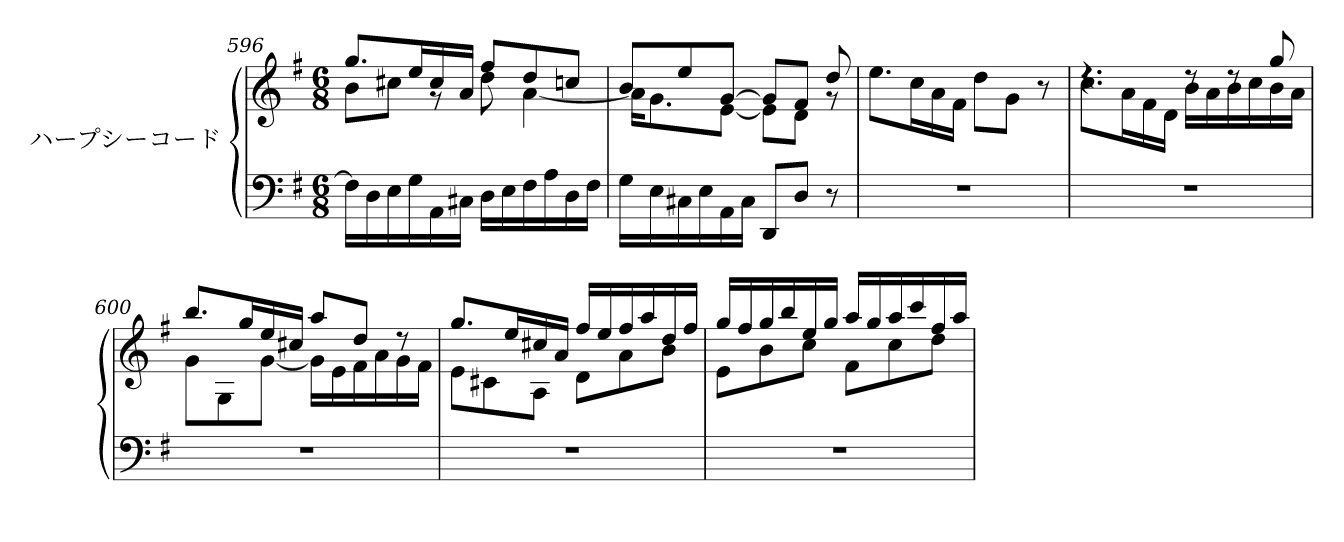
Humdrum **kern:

**kern	**kern
*part1	*part1
*staff2	*staff1
*I"ハープシーコード	*
!!LO:LB:g=z
*clefF4	*clefG2
*k[f#]	*k[f#]
*M6/8	*M6/8
=596	=596
*	*^
16F#\LL]	8.gg/L	8b\L
16D\	.	.
16E\	.	8cc#X\J
16G\	16ee/L	.
16AA\	16cc#/	8rg
16C#X\JJ	16a/JJ	.
16D\LL	8ff#/L	8dd\
16E\	.	.
16F#\	8dd/	[4a\
16A\	.	.
16D\	8ccn/J	.
16F#\JJ	.	.
=597	=597	=597
16G\LL	8b/L	16a\KL]
16E\	.	8.g\
16C#X\	8ee/	.
16E\	.	.
16AA\	[8g/J	[8e\J
16C#\JJ	.	.
8DD/L	8g/L]	8e\L]
8D/J	8f#/J	8d\J
8r	8dd/	8rg
*	*v	*v
=598	=598
2.r	8.ee\L
.	16cc\L
.	16a\
.	16f#\JJ
.	8dd\L
.	8g\J
.	8r
=599	=599
*	*^
2.r	4.rdd	8.cc\L
.	.	16a\L
.	.	16f#\
.	.	16d\JJ
.	8rdd	16b\LL
.	.	16a\
.	8rdd	16b\
.	.	16cc\
.	8gg/	16b\
.	.	16a\JJ
!!LO:LB:g=z	!!
=600	=600	=600
2.r	8.bb/L	8g\L
.	.	8G\
.	16gg/L	.
.	16ee/	[8g\J
.	16cc#X/JJ	.
.	8aa/L	16g\LL]
.	.	16e\
.	8dd/J	16f#\
.	.	16a\
.	8rdd	16g\
.	.	16f#\JJ
=601	=601	=601
2.r	8.gg/L	8e\L
.	.	8c#X\
.	16ee/L	.
.	16cc#X/	8A\J
.	16a/JJ	.
.	16ff#/LL	8d\L
.	16ee/	.
.	16ff#/	8a\
.	16aa/	.
.	16dd/	8b\J
.	16ff#/JJ	.
=602	=602	=602
2.r	16gg/LL	8e\L
.	16ff#/	.
.	16gg/	8b\
.	16bb/	.
.	16ee/	8cc\J
.	16gg/JJ	.
.	16aa/LL	8f#\L
.	16gg/	.
.	16aa/	8cc\
.	16ccc/	.
.	16ff#/	8dd\J
.	16aa/JJ	.
*	*v	*v
=	=
*-	*-
